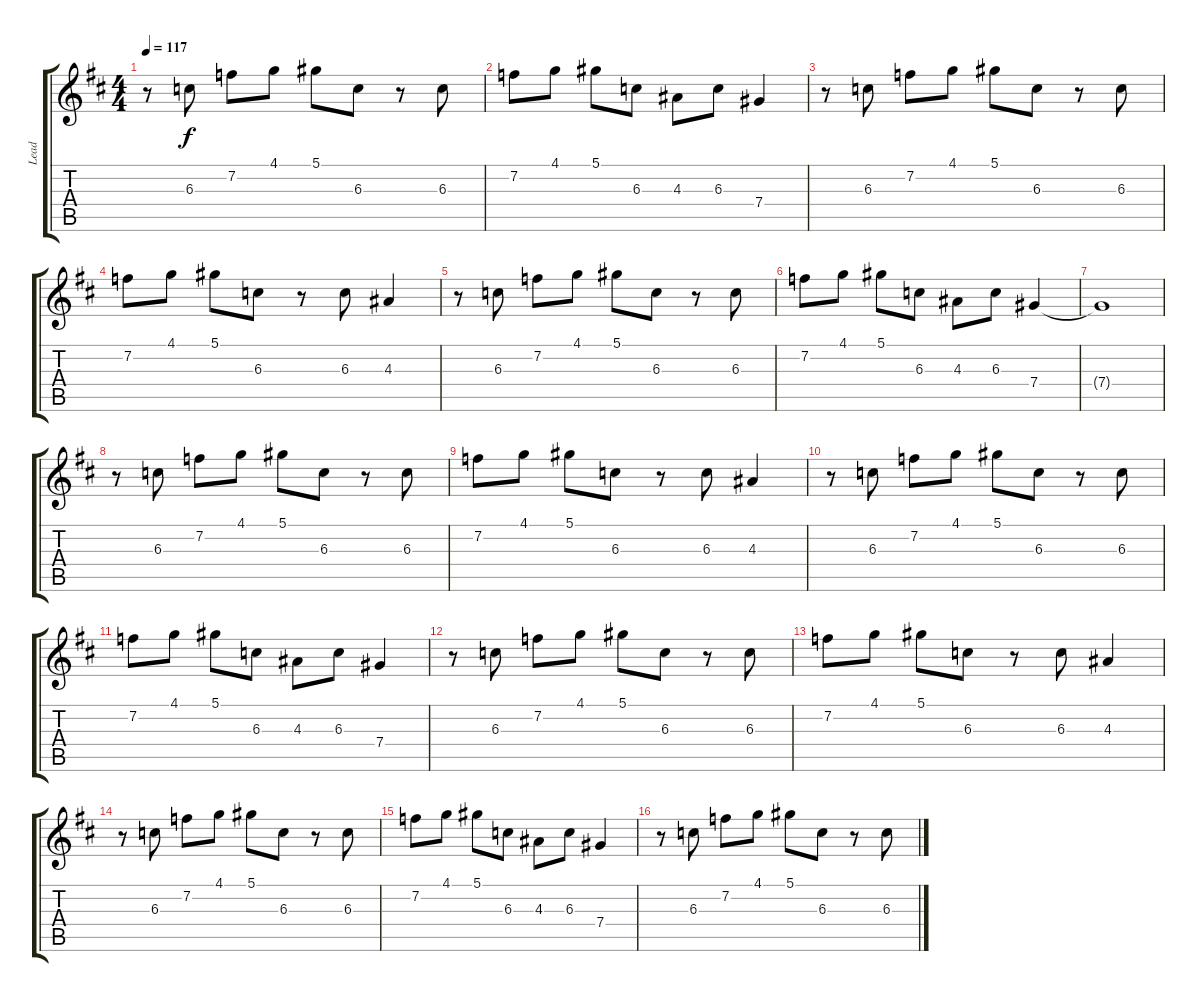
\track ("Lead" "Lead") {instrument overdrivenguitar}
\staff {score tabs}
\tuning (Eb4 Bb3 Gb3 Db3 Ab2 Eb2) {hide}
\ts (4 4)
\tempo 117
\clef g2
\ks d
r.8{dy f} 6.3.8 7.2.8 4.1.8 5.1.8 6.3.8 r.8 6.3.8 |
7.2.8 4.1.8 5.1.8 6.3.8 4.3.8 6.3.8 7.4.4 |
r.8 6.3.8 7.2.8 4.1.8 5.1.8 6.3.8 r.8 6.3.8 |
7.2.8 4.1.8 5.1.8 6.3.8 r.8 6.3.8 4.3.4 |
r.8 6.3.8 7.2.8 4.1.8 5.1.8 6.3.8 r.8 6.3.8 |
7.2.8 4.1.8 5.1.8 6.3.8 4.3.8 6.3.8 7.4.4 |
7.4{t}.1 |
r.8 6.3.8 7.2.8 4.1.8 5.1.8 6.3.8 r.8 6.3.8 |
7.2.8 4.1.8 5.1.8 6.3.8 r.8 6.3.8 4.3.4 |
r.8 6.3.8 7.2.8 4.1.8 5.1.8 6.3.8 r.8 6.3.8 |
7.2.8 4.1.8 5.1.8 6.3.8 4.3.8 6.3.8 7.4.4 |
r.8 6.3.8 7.2.8 4.1.8 5.1.8 6.3.8 r.8 6.3.8 |
7.2.8 4.1.8 5.1.8 6.3.8 r.8 6.3.8 4.3.4 |
r.8 6.3.8 7.2.8 4.1.8 5.1.8 6.3.8 r.8 6.3.8 |
7.2.8 4.1.8 5.1.8 6.3.8 4.3.8 6.3.8 7.4.4 |
r.8 6.3.8 7.2.8 4.1.8 5.1.8 6.3.8 r.8 6.3.8
